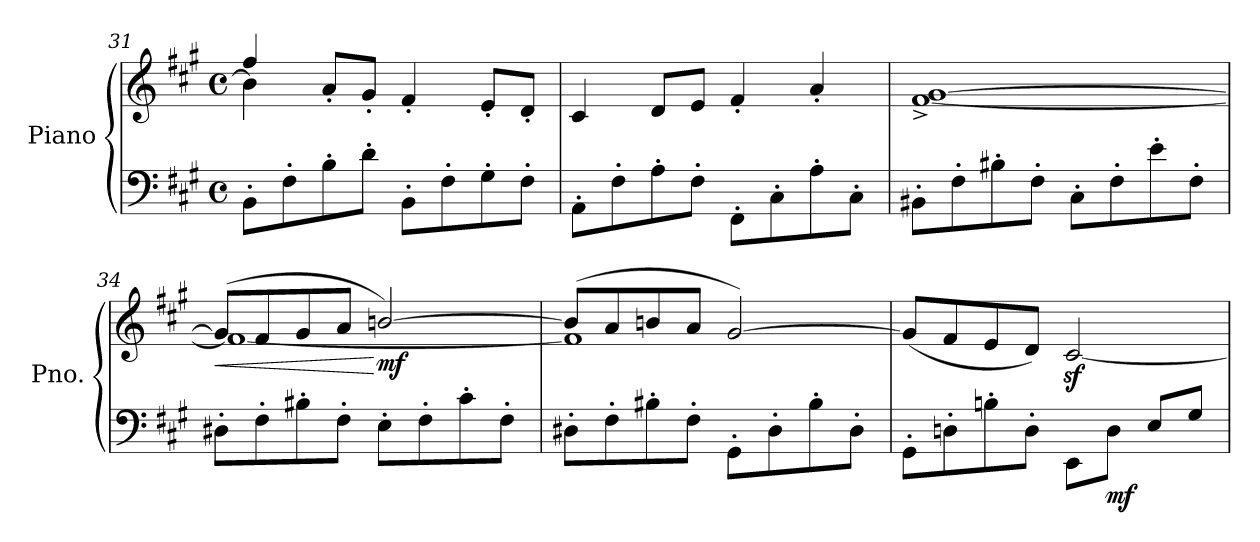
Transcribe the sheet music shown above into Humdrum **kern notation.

**kern	**kern	**dynam
*part1	*part1	*part1
*staff2	*staff1	*staff1/2
*I"Piano	*	*
*I'Pno.	*	*
*clefF4	*clefG2	*
*k[f#c#g#]	*k[f#c#g#]	*
*M4/4	*M4/4	*
*met(c)	*met(c)	*
=31	=31	=31
*	*^	*
8BB'\L	4ff#/	4b\]	.
8F#'\	.	.	.
8B'\	8a'/L	4ryy	.
8d'\J	8g#'/J	.	.
8BB'\L	4f#'/	2ryy	.
8F#'\	.	.	.
8G#'\	8e'/L	.	.
8F#'\J	8d'/J	.	.
*	*v	*v	*
!!LO:LB:g=z
=32	=32	=32
8AA'\L	4c#/	.
8F#'\	.	.
8A'\	8d/L	.
8F#'\J	8e/J	.
8FF#'\L	4f#'/	.
8C#'\	.	.
8A'\	4a'/	.
8C#'\J	.	.
=33	=33	=33
8BB#X'\L	[1f#^ [1g#^	.
8F#'\	.	.
8B#X'\	.	.
8F#'\J	.	.
8C#'\L	.	.
8F#'\	.	.
8e'\	.	.
8F#'\J	.	.
=34	=34	=34
!	!	!LO:HP:b
*	*^	*
8D#X'\L	(>8g#/L]	1f#_	<
8F#'\	8f#/	.	.
8B#X'\	8g#/	.	.
8F#'\J	8a/J	.	.
!	!	!	!LO:DY:n=1:b
8E'\L	[2bn/)	.	[ mf
8F#'\	.	.	.
8c#'\	.	.	.
8F#'\J	.	.	.
=35	=35	=35	=35
8D#X'\L	(>8b/L]	1f#]	.
8F#'\	8a/	.	.
8B#X'\	8bn/	.	.
8F#'\J	8a/J	.	.
8GG#'\L	[2g#/)	.	.
8D#'\	.	.	.
8B#'\	.	.	.
8D#'\J	.	.	.
*	*v	*v	*
!!LO:PB:g=z
=36	=36	=36
8GG#'\L	(<8g#/L]	.
8Dn'\	8f#/	.
8Bn'\	8e/	.
8D'\J	8d/J)	.
8EE\L	[2c#z</	.
!	!	!LO:DY:b=2
8D\J	.	mf
8E/L	.	.
8G#/J	.	.
=	=	=
*-	*-	*-
